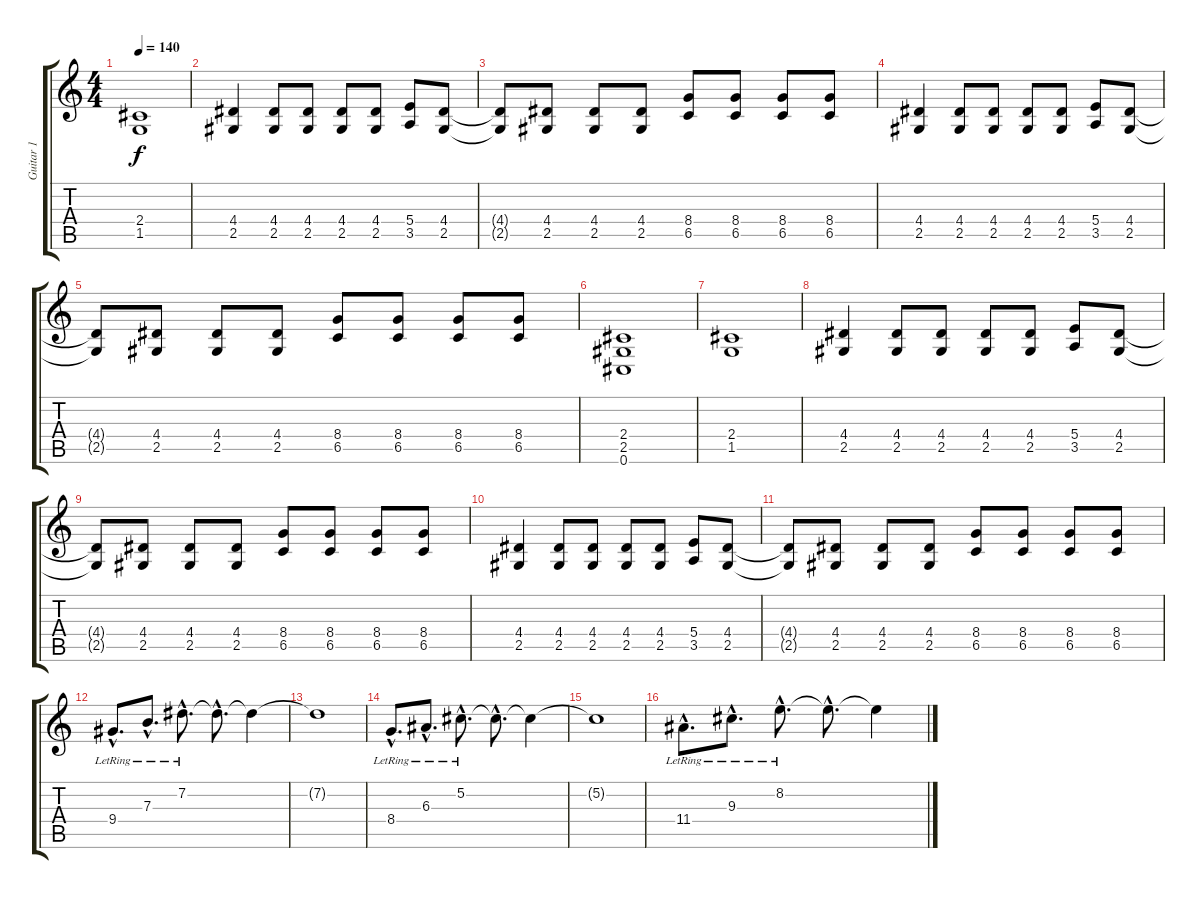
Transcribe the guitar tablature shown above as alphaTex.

\track ("Guitar 1" "Guitar 1") {instrument distortionguitar}
\staff {score tabs}
\tuning (Db4 Ab3 E3 B2 Gb2 Db2) {hide}
\ts (4 4)
\tempo 140
\clef g2
\ks c
(2.4 1.5).1{dy f} |
(4.4 2.5).4 (4.4 2.5).8 (4.4 2.5).8 (4.4 2.5).8 (4.4 2.5).8 (5.4 3.5).8 (4.4 2.5).8 |
(4.4{t} 2.5{t}).8 (4.4 2.5).8 (4.4 2.5).8 (4.4 2.5).8 (8.4 6.5).8 (8.4 6.5).8 (8.4 6.5).8 (8.4 6.5).8 |
(4.4 2.5).4 (4.4 2.5).8 (4.4 2.5).8 (4.4 2.5).8 (4.4 2.5).8 (5.4 3.5).8 (4.4 2.5).8 |
(4.4{t} 2.5{t}).8 (4.4 2.5).8 (4.4 2.5).8 (4.4 2.5).8 (8.4 6.5).8 (8.4 6.5).8 (8.4 6.5).8 (8.4 6.5).8 |
(2.4 2.5 0.6).1 |
(2.4 1.5).1 |
(4.4 2.5).4 (4.4 2.5).8 (4.4 2.5).8 (4.4 2.5).8 (4.4 2.5).8 (5.4 3.5).8 (4.4 2.5).8 |
(4.4{t} 2.5{t}).8 (4.4 2.5).8 (4.4 2.5).8 (4.4 2.5).8 (8.4 6.5).8 (8.4 6.5).8 (8.4 6.5).8 (8.4 6.5).8 |
(4.4 2.5).4 (4.4 2.5).8 (4.4 2.5).8 (4.4 2.5).8 (4.4 2.5).8 (5.4 3.5).8 (4.4 2.5).8 |
(4.4{t} 2.5{t}).8 (4.4 2.5).8 (4.4 2.5).8 (4.4 2.5).8 (8.4 6.5).8 (8.4 6.5).8 (8.4 6.5).8 (8.4 6.5).8 |
9.4{hac lr}.8{d instrument overdrivenguitar} 7.3{hac lr}.8{d} 7.2{hac lr}.8{d} 7.2{hac t}.8{d} 7.2{t}.4 |
7.2{t}.1 |
8.4{hac lr}.8{d} 6.3{hac lr}.8{d} 5.2{hac lr}.8{d} 5.2{hac t}.8{d} 5.2{t}.4 |
5.2{t}.1 |
11.4{hac lr}.8{d} 9.3{hac lr}.8{d} 8.2{hac lr}.8{d} 8.2{hac t}.8{d} 8.2{t}.4
